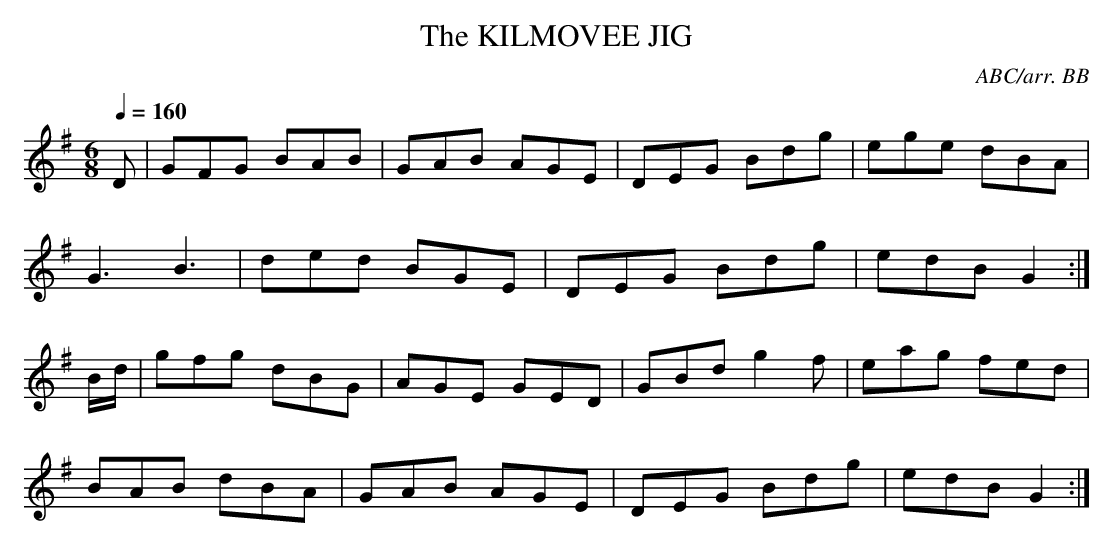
X:1
T:KILMOVEE JIG, The
C:ABC/arr. BB
M:6/8
L:1/8
Q:1/4=160
K:G
D|GFG BAB|GAB AGE|DEG Bdg|ege dBA|
G3 B3|ded BGE|DEG Bdg|edB G2 :|
B/d/|gfg dBG|AGE GED|GBd g2f|eag fed|
BAB dBA|GAB AGE|DEG Bdg|edB G2 :|
